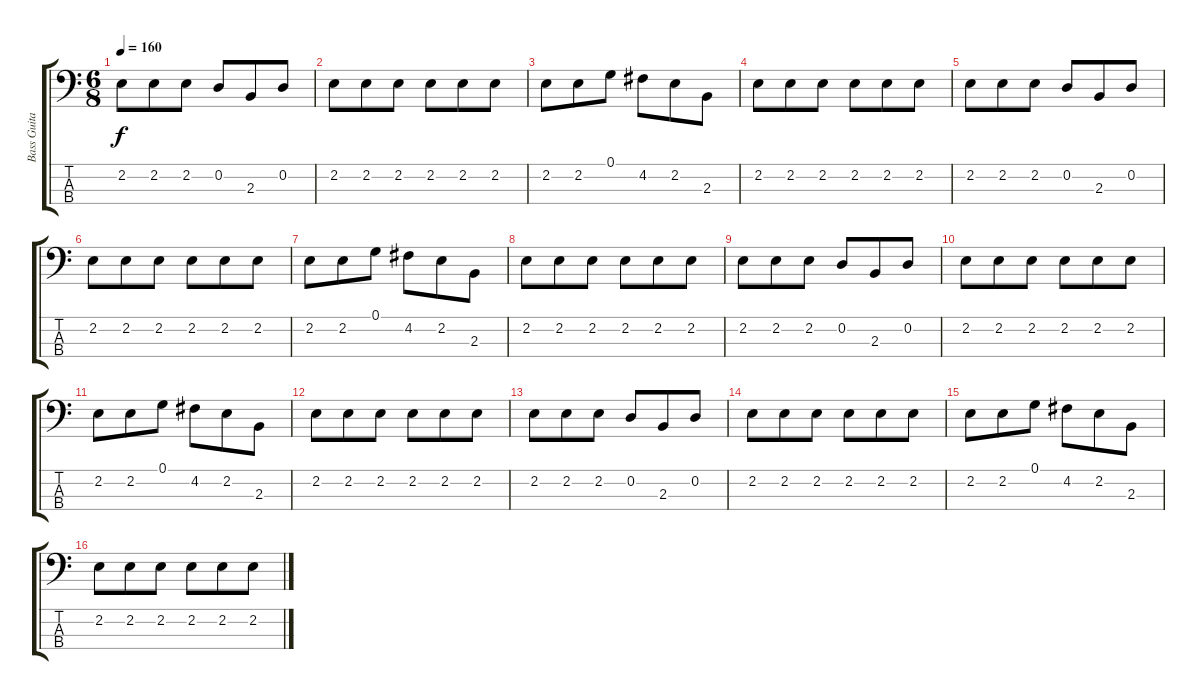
\track ("Bass Guitar" "Bass Guita") {instrument electricbassfinger}
\staff {score tabs}
\tuning (G2 D2 A1 E1) {hide}
\ts (6 8)
\tempo 160
\clef f4
\ks c
2.2.8{dy f} 2.2.8 2.2.8 0.2.8 2.3.8 0.2.8 |
2.2.8 2.2.8 2.2.8 2.2.8 2.2.8 2.2.8 |
2.2.8 2.2.8 0.1.8 4.2.8 2.2.8 2.3.8 |
2.2.8 2.2.8 2.2.8 2.2.8 2.2.8 2.2.8 |
2.2.8 2.2.8 2.2.8 0.2.8 2.3.8 0.2.8 |
2.2.8 2.2.8 2.2.8 2.2.8 2.2.8 2.2.8 |
2.2.8 2.2.8 0.1.8 4.2.8 2.2.8 2.3.8 |
2.2.8 2.2.8 2.2.8 2.2.8 2.2.8 2.2.8 |
2.2.8 2.2.8 2.2.8 0.2.8 2.3.8 0.2.8 |
2.2.8 2.2.8 2.2.8 2.2.8 2.2.8 2.2.8 |
2.2.8 2.2.8 0.1.8 4.2.8 2.2.8 2.3.8 |
2.2.8 2.2.8 2.2.8 2.2.8 2.2.8 2.2.8 |
2.2.8 2.2.8 2.2.8 0.2.8 2.3.8 0.2.8 |
2.2.8 2.2.8 2.2.8 2.2.8 2.2.8 2.2.8 |
2.2.8 2.2.8 0.1.8 4.2.8 2.2.8 2.3.8 |
2.2.8 2.2.8 2.2.8 2.2.8 2.2.8 2.2.8
